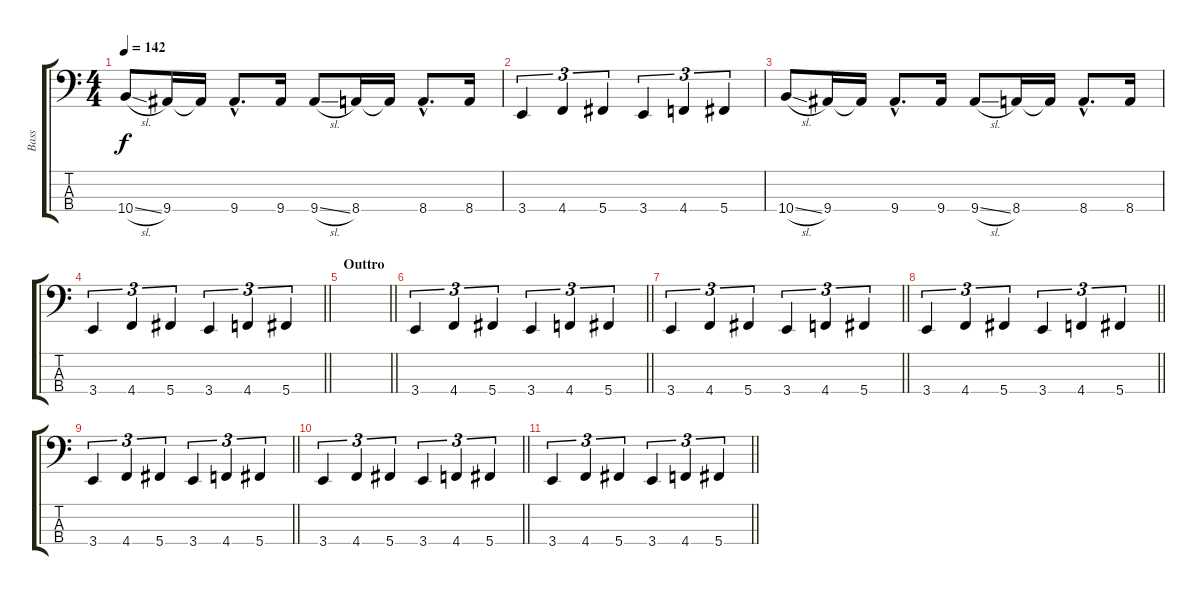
\track ("Bass" "Bass") {instrument electricbasspick}
\staff {score tabs}
\tuning (E2 B1 Gb1 Db1) {hide}
\ts (4 4)
\tempo 142
\clef f4
\ks c
10.4{sl}.8{dy f} 9.4.16 9.4{t}.16 9.4{hac}.8{d} 9.4.16 9.4{sl}.8 8.4.16 8.4{t}.16 8.4{hac}.8{d} 8.4.16 |
3.4.4{tu (3 2)} 4.4.4{tu (3 2)} 5.4.4{tu (3 2)} 3.4.4{tu (3 2)} 4.4.4{tu (3 2)} 5.4.4{tu (3 2)} |
10.4{sl}.8 9.4.16 9.4{t}.16 9.4{hac}.8{d} 9.4.16 9.4{sl}.8 8.4.16 8.4{t}.16 8.4{hac}.8{d} 8.4.16 |
\barLineRight lightlight
3.4.4{tu (3 2)} 4.4.4{tu (3 2)} 5.4.4{tu (3 2)} 3.4.4{tu (3 2)} 4.4.4{tu (3 2)} 5.4.4{tu (3 2)} |
\section ("" "Outtro")
\barLineRight lightlight
|
\barLineRight lightlight
3.4.4{tu (3 2)} 4.4.4{tu (3 2)} 5.4.4{tu (3 2)} 3.4.4{tu (3 2)} 4.4.4{tu (3 2)} 5.4.4{tu (3 2)} |
\barLineRight lightlight
3.4.4{tu (3 2)} 4.4.4{tu (3 2)} 5.4.4{tu (3 2)} 3.4.4{tu (3 2)} 4.4.4{tu (3 2)} 5.4.4{tu (3 2)} |
\barLineRight lightlight
3.4.4{tu (3 2)} 4.4.4{tu (3 2)} 5.4.4{tu (3 2)} 3.4.4{tu (3 2)} 4.4.4{tu (3 2)} 5.4.4{tu (3 2)} |
\barLineRight lightlight
3.4.4{tu (3 2)} 4.4.4{tu (3 2)} 5.4.4{tu (3 2)} 3.4.4{tu (3 2)} 4.4.4{tu (3 2)} 5.4.4{tu (3 2)} |
\barLineRight lightlight
3.4.4{tu (3 2)} 4.4.4{tu (3 2)} 5.4.4{tu (3 2)} 3.4.4{tu (3 2)} 4.4.4{tu (3 2)} 5.4.4{tu (3 2)} |
\barLineRight lightlight
3.4.4{tu (3 2)} 4.4.4{tu (3 2)} 5.4.4{tu (3 2)} 3.4.4{tu (3 2)} 4.4.4{tu (3 2)} 5.4.4{tu (3 2)}
